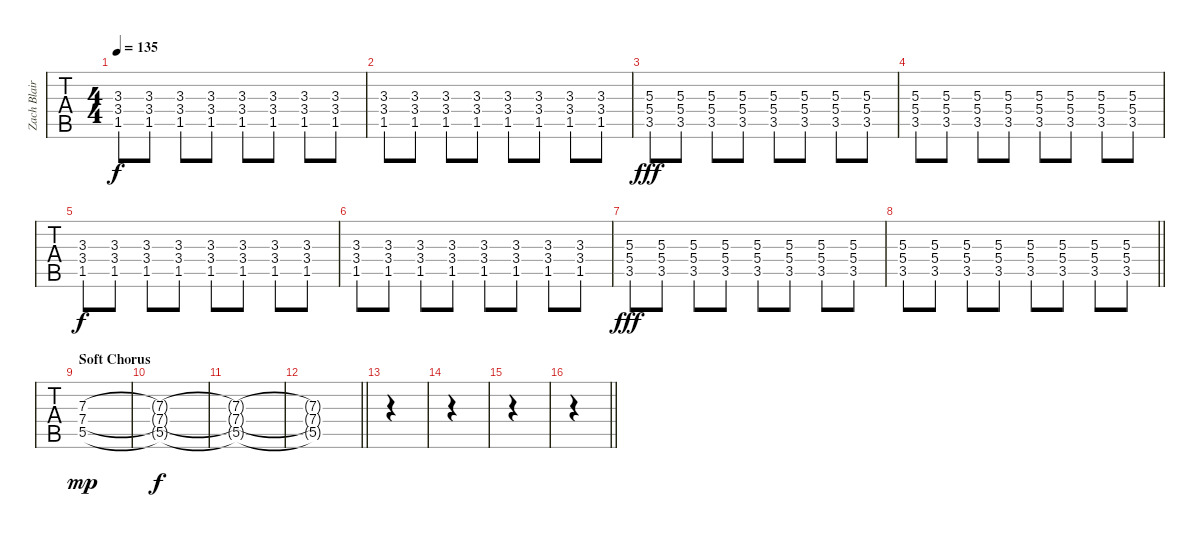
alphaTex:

\track ("Zach Blair - Guitar One" "Zach Blair") {instrument distortionguitar}
\staff {tabs}
\tuning (Eb4 Bb3 Gb3 Db3 Ab2 Eb2) {hide}
\ts (4 4)
\tempo 135
\clef g2
\ks c
(3.3 3.4 1.5).8{dy f} (3.3 3.4 1.5).8 (3.3 3.4 1.5).8 (3.3 3.4 1.5).8 (3.3 3.4 1.5).8 (3.3 3.4 1.5).8 (3.3 3.4 1.5).8 (3.3 3.4 1.5).8 |
(3.3 3.4 1.5).8 (3.3 3.4 1.5).8 (3.3 3.4 1.5).8 (3.3 3.4 1.5).8 (3.3 3.4 1.5).8 (3.3 3.4 1.5).8 (3.3 3.4 1.5).8 (3.3 3.4 1.5).8 |
(5.3 5.4 3.5).8{dy fff} (5.3 5.4 3.5).8 (5.3 5.4 3.5).8 (5.3 5.4 3.5).8 (5.3 5.4 3.5).8 (5.3 5.4 3.5).8 (5.3 5.4 3.5).8 (5.3 5.4 3.5).8 |
(5.3 5.4 3.5).8 (5.3 5.4 3.5).8 (5.3 5.4 3.5).8 (5.3 5.4 3.5).8 (5.3 5.4 3.5).8 (5.3 5.4 3.5).8 (5.3 5.4 3.5).8 (5.3 5.4 3.5).8 |
(3.3 3.4 1.5).8{dy f} (3.3 3.4 1.5).8 (3.3 3.4 1.5).8 (3.3 3.4 1.5).8 (3.3 3.4 1.5).8 (3.3 3.4 1.5).8 (3.3 3.4 1.5).8 (3.3 3.4 1.5).8 |
(3.3 3.4 1.5).8 (3.3 3.4 1.5).8 (3.3 3.4 1.5).8 (3.3 3.4 1.5).8 (3.3 3.4 1.5).8 (3.3 3.4 1.5).8 (3.3 3.4 1.5).8 (3.3 3.4 1.5).8 |
(5.3 5.4 3.5).8{dy fff} (5.3 5.4 3.5).8 (5.3 5.4 3.5).8 (5.3 5.4 3.5).8 (5.3 5.4 3.5).8 (5.3 5.4 3.5).8 (5.3 5.4 3.5).8 (5.3 5.4 3.5).8 |
\barLineRight lightlight
(5.3 5.4 3.5).8 (5.3 5.4 3.5).8 (5.3 5.4 3.5).8 (5.3 5.4 3.5).8 (5.3 5.4 3.5).8 (5.3 5.4 3.5).8 (5.3 5.4 3.5).8 (5.3 5.4 3.5).8 |
\section ("" "Soft Chorus")
(7.3 7.4 5.5).1{dy mp} |
(7.3{t} 7.4{t} 5.5{t}).1{dy f} |
(7.3{t} 7.4{t} 5.5{t}).1 |
\barLineRight lightlight
(7.3{t} 7.4{t} 5.5{t}).1 |
|
|
|
\barLineRight lightlight
